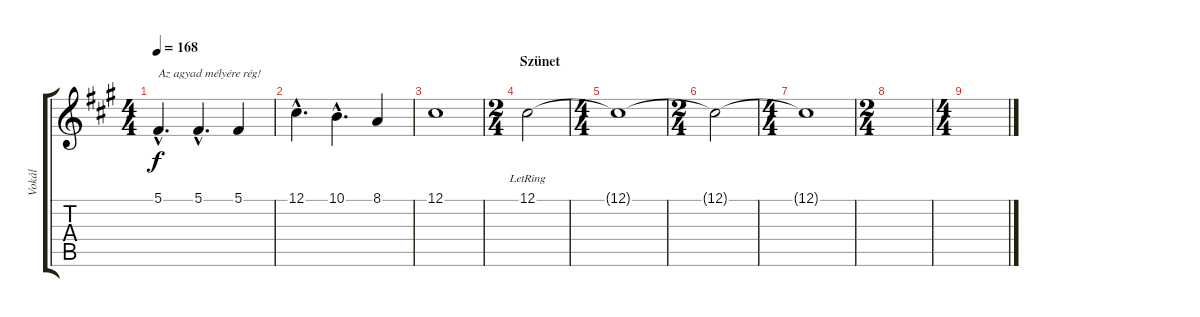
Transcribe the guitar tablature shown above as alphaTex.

\track ("Vokál" "Vokál") {instrument violin}
\staff {score tabs}
\tuning (Db4 Ab3 E3 B2 Gb2 Db2) {hide}
\ts (4 4)
\tempo 168
\clef g2
\ks f#minor
5.1{hac}.4{d txt "Az agyad mélyére rég!" dy f} 5.1{hac}.4{d} 5.1.4 |
12.1{hac}.4{d} 10.1{hac}.4{d} 8.1.4 |
12.1.1 |
\ts (2 4)
\section ("" "Szünet")
12.1{lr}.2 |
\ts (4 4)
12.1{t}.1 |
\ts (2 4)
12.1{t}.2 |
\ts (4 4)
12.1{t}.1 |
\ts (2 4)
|
\ts (4 4)
